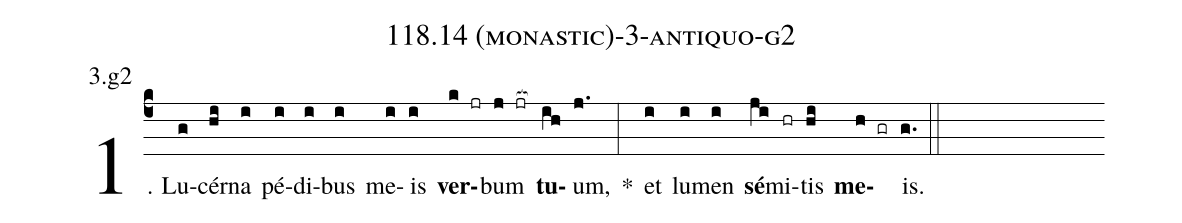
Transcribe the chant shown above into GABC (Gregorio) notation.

name: 118.14 (monastic)-3-antiquo-g2;
annotation: 3.g2;
%%
(c4)1. Lu(g)cér(hi)na(i) pé(i)di(i)bus(i) me(i)is(i) <b>ver</b>(k jr)bum(j jr[ocb:1{]) <b>tu</b>(ih[ocb:0}])um,(j.) *(:) et(i) lu(i)men(i) <b>sé</b>(ji)mi(hr)tis(hi) <b>me</b>(h gr)is.(g.) (::)
